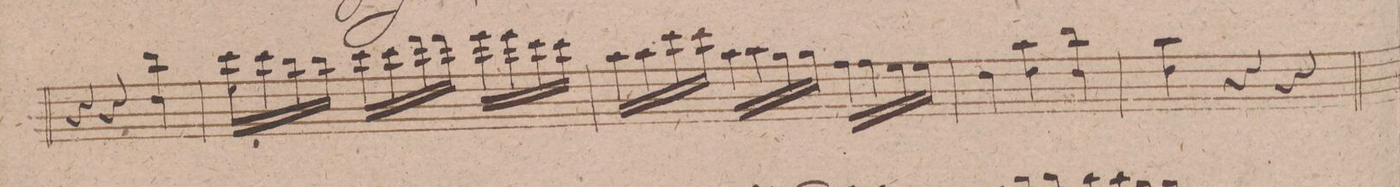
**kern	**dynam
*I"Violino 1mo	*
*clefG2	*
*k[f#]	*
*M3/4	*
4r	.
4r	.
4bb\ 4dd\	.
=8	=8
16ccc\LL 16ee\	.
16ccc\	.
*16\right	*
16bb\	.
16bb\JJ	.
*16\left	*
16ccc\LL	.
16ccc\	.
*16\right	*
16ddd\	.
16ddd\JJ	.
*16\left	*
16eee\LL	.
16eee\	.
16ccc\	.
16ccc\JJ	.
=9	=9
16aa\LL	.
16aa\	.
16ccc\	.
16ccc\JJ	.
16aa\LL	.
16aa\	.
*16\right	*
16gg\	.
16gg\JJ	.
16ff#\LL	.
16ff#\	.
16ee\	.
16ee\JJ	.
=10	=10
4dd\	.
*4\left	*
4aa\ 4dd\	.
*4\right	*
4bb\ 4dd\	.
=11	=11
*4\left	*
4aa\ 4dd\	.
4r	.
4r	.
=12	=12
*-	*-
